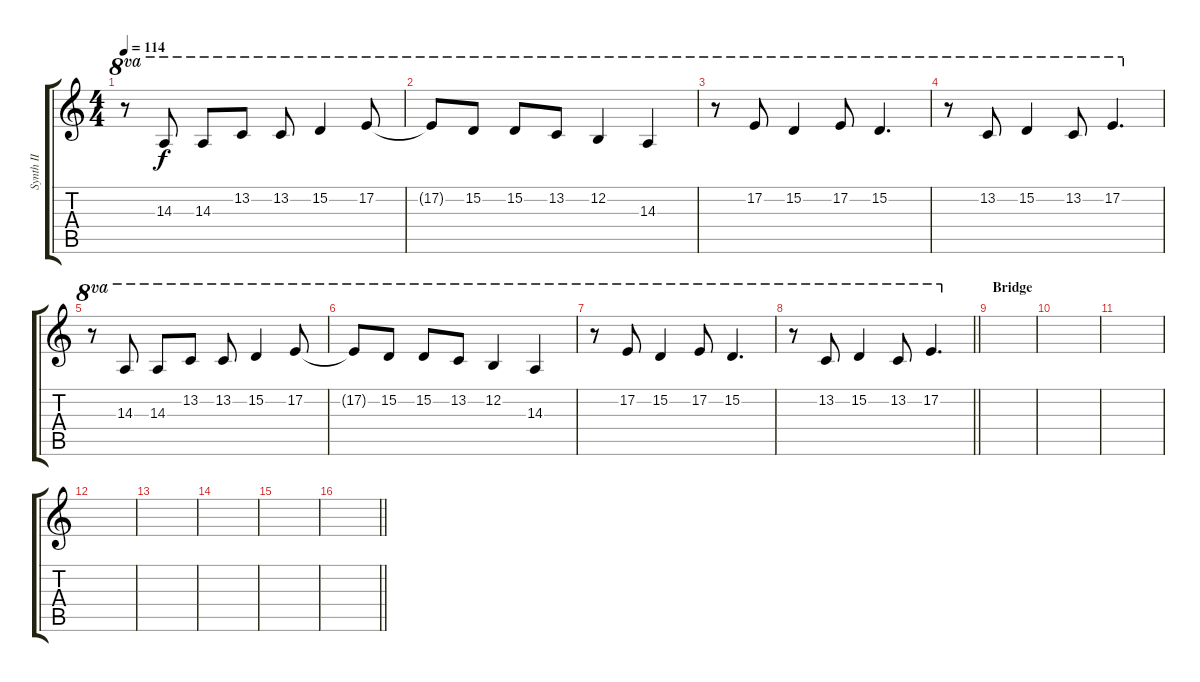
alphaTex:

\track ("Synth II" "Synth II") {instrument vibraphone}
\staff {score tabs}
\tuning (E4 B3 G3 D3 A2 E2) {hide}
\ts (4 4)
\tempo 114
\clef g2
\ks c
r.8{ot 8va dy f} 14.3.8{ot 8va} 14.3.8{ot 8va} 13.2.8{ot 8va} 13.2.8{ot 8va} 15.2.4{ot 8va} 17.2.8{ot 8va} |
17.2{t}.8{ot 8va} 15.2.8{ot 8va} 15.2.8{ot 8va} 13.2.8{ot 8va} 12.2.4{ot 8va} 14.3.4{ot 8va} |
r.8{ot 8va} 17.2.8{ot 8va} 15.2.4{ot 8va} 17.2.8{ot 8va} 15.2.4{d ot 8va} |
r.8{ot 8va} 13.2.8{ot 8va} 15.2.4{ot 8va} 13.2.8{ot 8va} 17.2.4{d ot 8va} |
r.8{ot 8va} 14.3.8{ot 8va} 14.3.8{ot 8va} 13.2.8{ot 8va} 13.2.8{ot 8va} 15.2.4{ot 8va} 17.2.8{ot 8va} |
17.2{t}.8{ot 8va} 15.2.8{ot 8va} 15.2.8{ot 8va} 13.2.8{ot 8va} 12.2.4{ot 8va} 14.3.4{ot 8va} |
r.8{ot 8va} 17.2.8{ot 8va} 15.2.4{ot 8va} 17.2.8{ot 8va} 15.2.4{d ot 8va} |
\barLineRight lightlight
r.8{ot 8va} 13.2.8{ot 8va} 15.2.4{ot 8va} 13.2.8{ot 8va} 17.2.4{d ot 8va} |
\section ("" "Bridge")
|
|
|
|
|
|
|
\barLineRight lightlight
